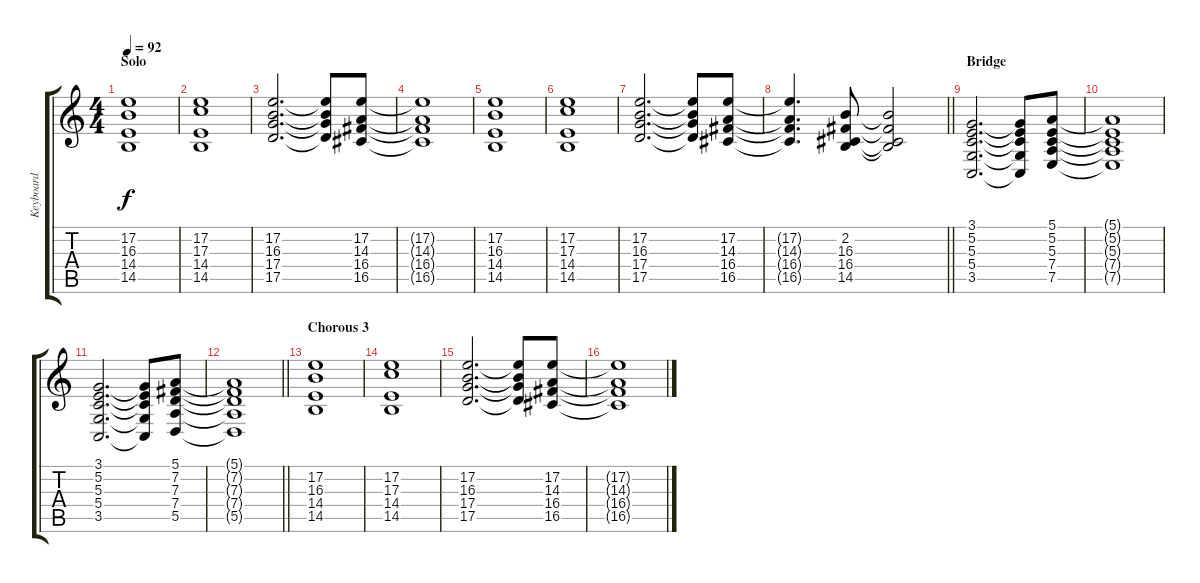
\track ("Keyboard" "Keyboard") {instrument synthvoice}
\staff {score tabs}
\tuning (E4 B3 G3 D3 A2 E2) {hide}
\ts (4 4)
\section ("" "Solo")
\tempo 92
\clef g2
\ks c
(17.2 16.3 14.4 14.5).1{dy f} |
(17.2 17.3 14.4 14.5).1 |
(17.2 16.3 17.4 17.5).2{d} (17.2{t} 16.3{t} 17.4{t} 17.5{t}).8 (17.2 14.3 16.4 16.5).8 |
(17.2{t} 14.3{t} 16.4{t} 16.5{t}).1 |
(17.2 16.3 14.4 14.5).1 |
(17.2 17.3 14.4 14.5).1 |
(17.2 16.3 17.4 17.5).2{d} (17.2{t} 16.3{t} 17.4{t} 17.5{t}).8 (17.2 14.3 16.4 16.5).8 |
\barLineRight lightlight
(17.2{t} 14.3{t} 16.4{t} 16.5{t}).4{d} (2.2 16.3 16.4 14.5).8 (2.2{t} 16.3{t} 16.4{t} 14.5{t}).2 |
\section ("" "Bridge")
(3.1 5.2 5.3 5.4 3.5).2{d} (3.1{t} 5.2{t} 5.3{t} 5.4{t} 3.5{t}).8 (5.1 5.2 5.3 7.4 7.5).8 |
(5.1{t} 5.2{t} 5.3{t} 7.4{t} 7.5{t}).1 |
(3.1 5.2 5.3 5.4 3.5).2{d} (3.1{t} 5.2{t} 5.3{t} 5.4{t} 3.5{t}).8 (5.1 7.2 7.3 7.4 5.5).8 |
\barLineRight lightlight
(5.1{t} 7.2{t} 7.3{t} 7.4{t} 5.5{t}).1 |
\section ("" "Chorous 3")
(17.2 16.3 14.4 14.5).1 |
(17.2 17.3 14.4 14.5).1 |
(17.2 16.3 17.4 17.5).2{d} (17.2{t} 16.3{t} 17.4{t} 17.5{t}).8 (17.2 14.3 16.4 16.5).8 |
(17.2{t} 14.3{t} 16.4{t} 16.5{t}).1
